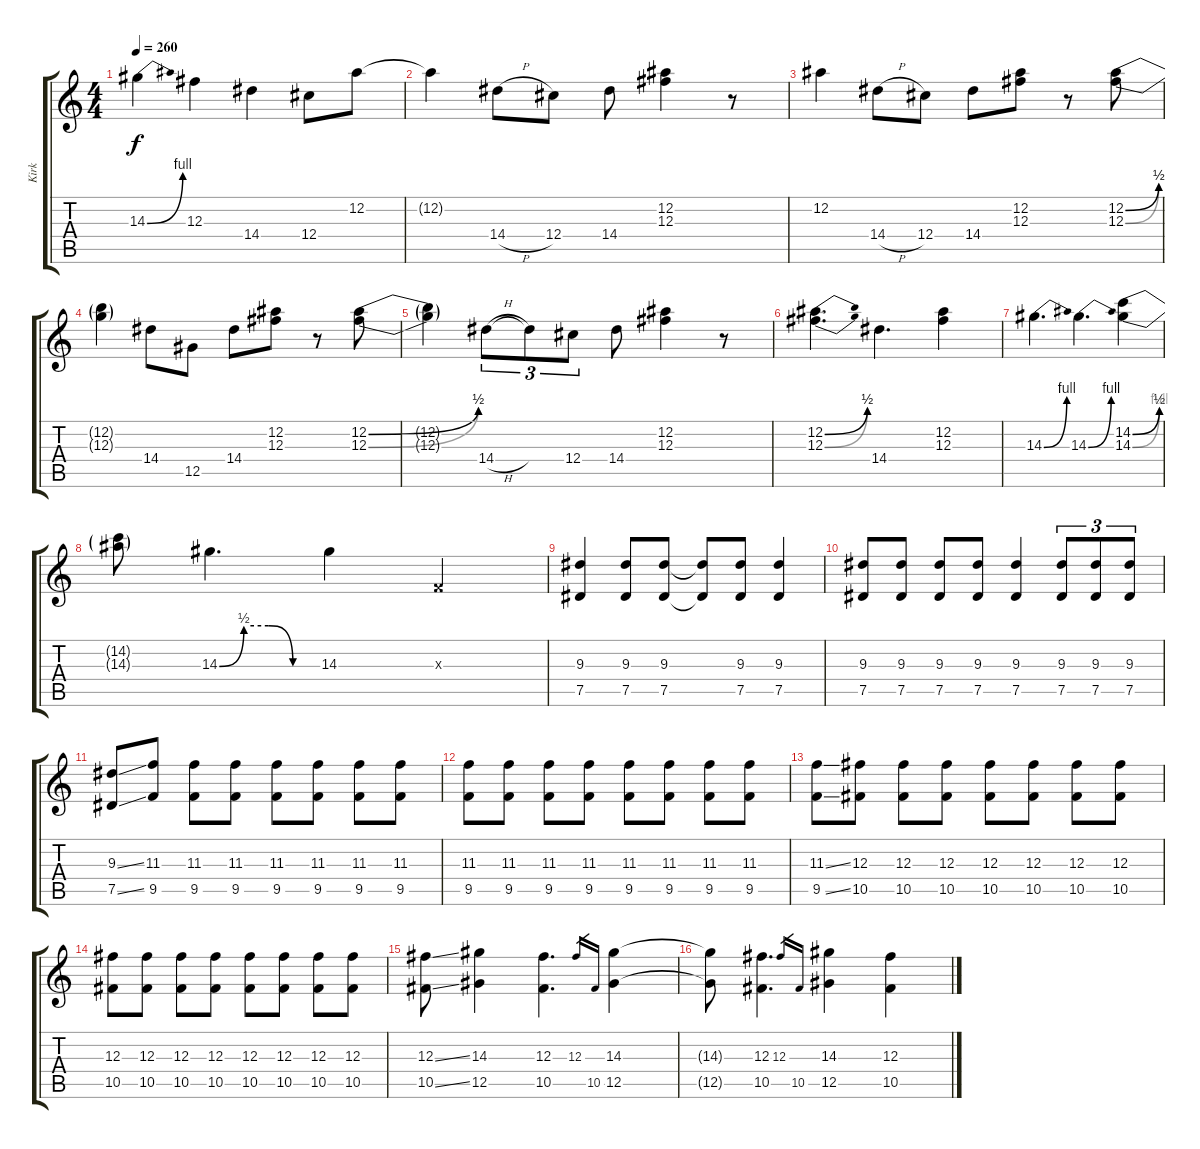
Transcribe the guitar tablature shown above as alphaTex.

\track ("Kirk" "Kirk") {instrument distortionguitar}
\staff {score tabs}
\tuning (Eb4 Bb3 Gb3 Db3 Ab2 Eb2) {hide}
\ts (4 4)
\tempo 260
\clef g2
\ks c
14.3{be (bend 0 0 60 4)}.4{dy f} 12.3.4 14.4.4 12.4.8 12.2.8 |
12.2{t}.4 14.4{h}.8 12.4.8 14.4.8 (12.2 12.3).4 r.8 |
12.2.4{volume 16} 14.4{h}.8 12.4.8 14.4.8 (12.2 12.3).8 r.8 (12.2{be (bend 0 0 60 2)} 12.3{be (bend 0 0 60 2)}).8 |
(12.2{t} 12.3{t}).4 14.4.8 12.5.8 14.4.8 (12.2 12.3).8 r.8 (12.2{be (bend 0 0 60 2)} 12.3{be (bend 0 0 60 2)}).8 |
(12.2{t} 12.3{t}).4 14.4{h}.8{tu (3 2)} 14.4{t}.8{tu (3 2)} 12.4.8{tu (3 2)} 14.4.8 (12.2 12.3).4 r.8 |
(12.2{be (bend 0 0 60 2)} 12.3{be (bend 0 0 60 2)}).4{d} 14.4.4{d} (12.2 12.3).4 |
14.3{be (bend 0 0 60 4)}.4{d} 14.3{be (bend 0 0 60 4)}.4{d} (14.2{be (bend 0 0 60 2)} 14.3{be (bend 0 0 60 4)}).4 |
(14.2{t} 14.3{t}).8 14.3{be (custom 0 0 15 2 30 2 45 0 60 0)}.4{d} 14.3.4 -1.3{x}.4 |
(9.3 7.5).4{volume 16} (9.3 7.5).8 (9.3 7.5).8 (9.3{t} 7.5{t}).8 (9.3 7.5).8 (9.3 7.5).4 |
(9.3 7.5).8 (9.3 7.5).8 (9.3 7.5).8 (9.3 7.5).8 (9.3 7.5).4 (9.3 7.5).8{tu (3 2)} (9.3 7.5).8{tu (3 2)} (9.3 7.5).8{tu (3 2)} |
(9.3{ss} 7.5{ss}).8 (11.3 9.5).8 (11.3 9.5).8 (11.3 9.5).8 (11.3 9.5).8 (11.3 9.5).8 (11.3 9.5).8 (11.3 9.5).8 |
(11.3 9.5).8 (11.3 9.5).8 (11.3 9.5).8 (11.3 9.5).8 (11.3 9.5).8 (11.3 9.5).8 (11.3 9.5).8 (11.3 9.5).8 |
(11.3{ss} 9.5{ss}).8 (12.3 10.5).8 (12.3 10.5).8 (12.3 10.5).8 (12.3 10.5).8 (12.3 10.5).8 (12.3 10.5).8 (12.3 10.5).8 |
(12.3 10.5).8 (12.3 10.5).8 (12.3 10.5).8 (12.3 10.5).8 (12.3 10.5).8 (12.3 10.5).8 (12.3 10.5).8 (12.3 10.5).8 |
(12.3{ss} 10.5{ss}).8 (14.3 12.5).4 (12.3 10.5).4{d} 12.3.16{gr} 10.5.16{gr} (14.3 12.5).4 |
(14.3{t} 12.5{t}).8 (12.3 10.5).4{d} 12.3.16{gr} 10.5.16{gr} (14.3 12.5).4 (12.3{ss} 10.5{ss}).4
